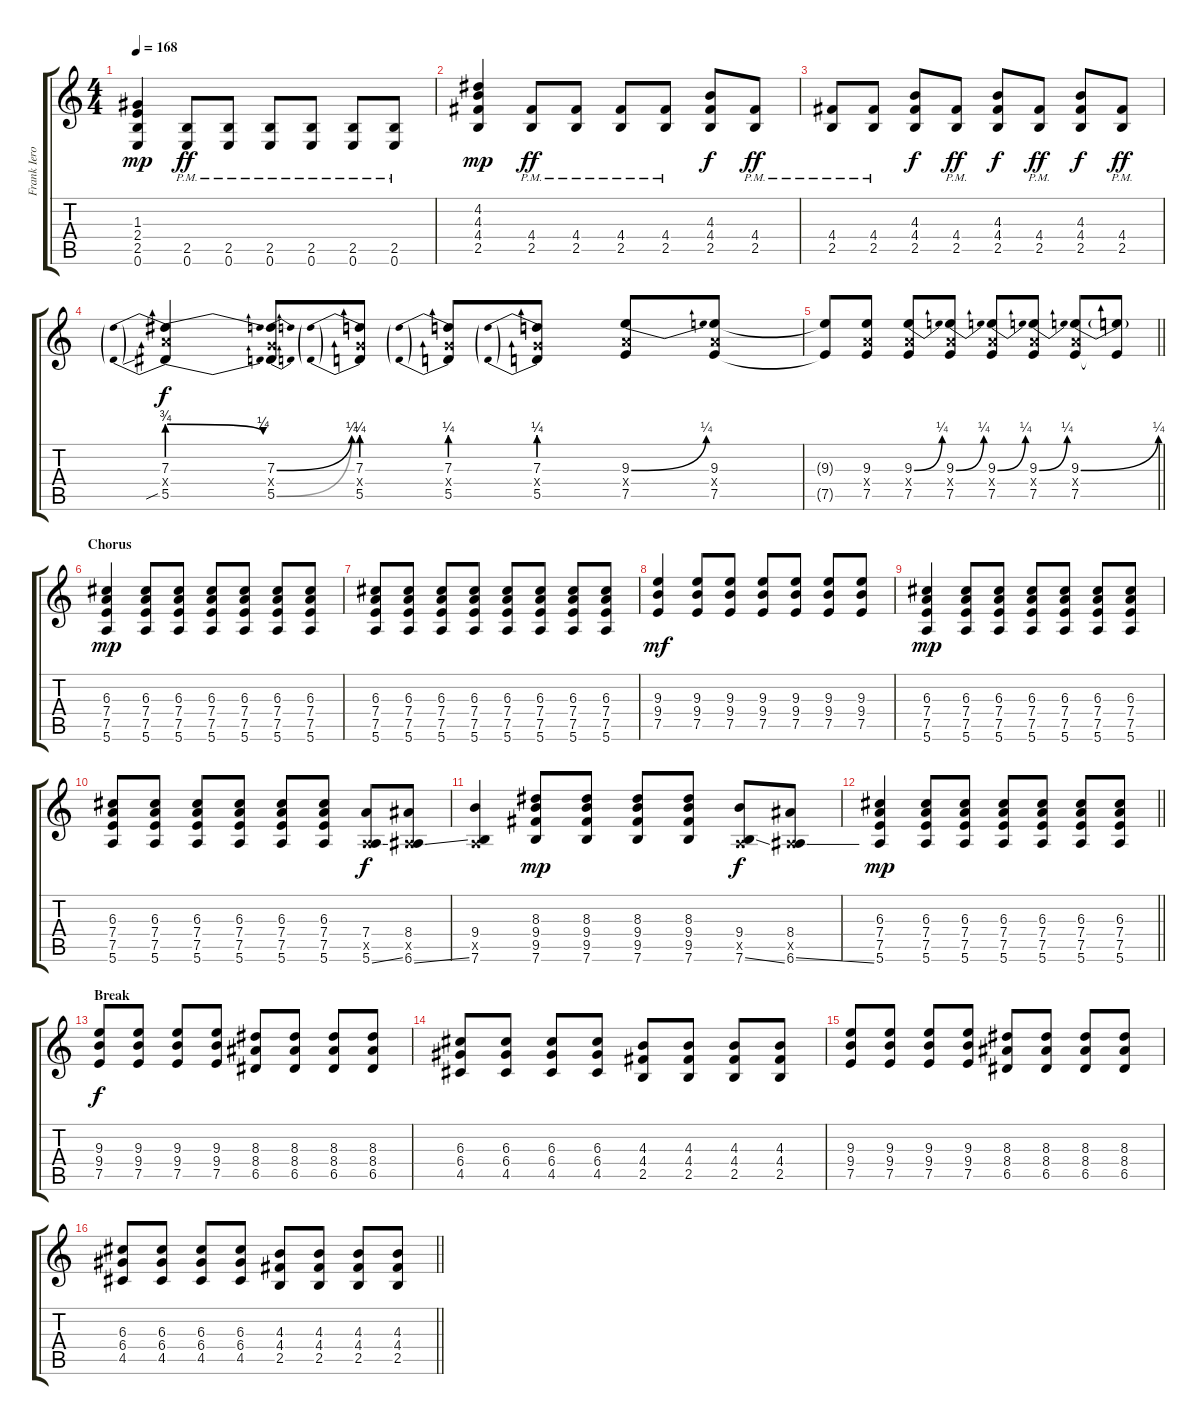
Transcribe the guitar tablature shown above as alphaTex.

\track ("Frank Iero" "Frank Iero") {instrument distortionguitar}
\staff {score tabs}
\tuning (E4 B3 G3 D3 A2 E2) {hide}
\ts (4 4)
\tempo 168
\clef g2
\ks c
(1.3 2.4 2.5 0.6).4{dy mp} (2.5{pm} 0.6{pm}).8{dy ff} (2.5{pm} 0.6{pm}).8 (2.5{pm} 0.6{pm}).8 (2.5{pm} 0.6{pm}).8 (2.5{pm} 0.6{pm}).8 (2.5{pm} 0.6{pm}).8 |
(4.2 4.3 4.4 2.5).4{dy mp} (4.4{pm} 2.5{pm}).8{dy ff} (4.4{pm} 2.5{pm}).8 (4.4{pm} 2.5{pm}).8 (4.4{pm} 2.5{pm}).8 (4.3 4.4 2.5).8{dy f} (4.4{pm} 2.5{pm}).8{dy ff} |
(4.4{pm} 2.5{pm}).8 (4.4{pm} 2.5{pm}).8 (4.3 4.4 2.5).8{dy f} (4.4{pm} 2.5{pm}).8{dy ff} (4.3 4.4 2.5).8{dy f} (4.4{pm} 2.5{pm}).8{dy ff} (4.3 4.4 2.5).8{dy f} (4.4{pm} 2.5{pm}).8{dy ff} |
(7.3{be (prebendrelease 0 3 60 1)} 7.4{x} 5.5{be (prebendrelease 0 3 60 1) sib}).4{dy f} (7.3{be (bend 0 0 60 1)} 5.4{x} 5.5{be (bend 0 0 60 1)}).8 (7.3{be (prebend 0 1 60 1)} 5.4{x} 5.5{be (prebend 0 1 60 1)}).8 (7.3{be (prebend 0 1 60 1)} 5.4{x} 5.5{be (prebend 0 1 60 1)}).8 (7.3{be (prebend 0 1 60 1)} 5.4{x} 5.5{be (prebend 0 1 60 1)}).8 (9.3{be (bend 0 0 60 1)} 7.4{x} 7.5).8 (9.3 7.4{x} 7.5).8 |
\barLineRight lightlight
(9.3{t} 7.5{t}).8 (9.3 7.4{x} 7.5).8 (9.3{be (bend 0 0 60 1)} 7.4{x} 7.5).8 (9.3{be (bend 0 0 60 1)} 7.4{x} 7.5).8 (9.3{be (bend 0 0 60 1)} 7.4{x} 7.5).8 (9.3{be (bend 0 0 60 1)} 7.4{x} 7.5).8 (9.3{be (bend 0 0 60 1)} 7.4{x} 7.5).8 (9.3{t} 7.5{t}).8 |
\section ("" "Chorus")
(6.3 7.4 7.5 5.6).4{dy mp} (6.3 7.4 7.5 5.6).8 (6.3 7.4 7.5 5.6).8 (6.3 7.4 7.5 5.6).8 (6.3 7.4 7.5 5.6).8 (6.3 7.4 7.5 5.6).8 (6.3 7.4 7.5 5.6).8 |
(6.3 7.4 7.5 5.6).8 (6.3 7.4 7.5 5.6).8 (6.3 7.4 7.5 5.6).8 (6.3 7.4 7.5 5.6).8 (6.3 7.4 7.5 5.6).8 (6.3 7.4 7.5 5.6).8 (6.3 7.4 7.5 5.6).8 (6.3 7.4 7.5 5.6).8 |
(9.3 9.4 7.5).4{dy mf} (9.3 9.4 7.5).8 (9.3 9.4 7.5).8 (9.3 9.4 7.5).8 (9.3 9.4 7.5).8 (9.3 9.4 7.5).8 (9.3 9.4 7.5).8 |
(6.3 7.4 7.5 5.6).4{dy mp} (6.3 7.4 7.5 5.6).8 (6.3 7.4 7.5 5.6).8 (6.3 7.4 7.5 5.6).8 (6.3 7.4 7.5 5.6).8 (6.3 7.4 7.5 5.6).8 (6.3 7.4 7.5 5.6).8 |
(6.3 7.4 7.5 5.6).8 (6.3 7.4 7.5 5.6).8 (6.3 7.4 7.5 5.6).8 (6.3 7.4 7.5 5.6).8 (6.3 7.4 7.5 5.6).8 (6.3 7.4 7.5 5.6).8 (7.4 0.5{x} 5.6{ss}).8{dy f} (8.4 0.5{x} 6.6{ss}).8 |
(9.4 0.5{x} 7.6).4 (8.3 9.4 9.5 7.6).8{dy mp} (8.3 9.4 9.5 7.6).8 (8.3 9.4 9.5 7.6).8 (8.3 9.4 9.5 7.6).8 (9.4 0.5{x} 7.6{ss}).8{dy f} (8.4 0.5{x} 6.6{ss}).8 |
\barLineRight lightlight
(6.3 7.4 7.5 5.6).4{dy mp} (6.3 7.4 7.5 5.6).8 (6.3 7.4 7.5 5.6).8 (6.3 7.4 7.5 5.6).8 (6.3 7.4 7.5 5.6).8 (6.3 7.4 7.5 5.6).8 (6.3 7.4 7.5 5.6).8 |
\section ("" "Break")
(9.3 9.4 7.5).8{dy f} (9.3 9.4 7.5).8 (9.3 9.4 7.5).8 (9.3 9.4 7.5).8 (8.3 8.4 6.5).8 (8.3 8.4 6.5).8 (8.3 8.4 6.5).8 (8.3 8.4 6.5).8 |
(6.3 6.4 4.5).8 (6.3 6.4 4.5).8 (6.3 6.4 4.5).8 (6.3 6.4 4.5).8 (4.3 4.4 2.5).8 (4.3 4.4 2.5).8 (4.3 4.4 2.5).8 (4.3 4.4 2.5).8 |
(9.3 9.4 7.5).8 (9.3 9.4 7.5).8 (9.3 9.4 7.5).8 (9.3 9.4 7.5).8 (8.3 8.4 6.5).8 (8.3 8.4 6.5).8 (8.3 8.4 6.5).8 (8.3 8.4 6.5).8 |
\barLineRight lightlight
(6.3 6.4 4.5).8 (6.3 6.4 4.5).8 (6.3 6.4 4.5).8 (6.3 6.4 4.5).8 (4.3 4.4 2.5).8 (4.3 4.4 2.5).8 (4.3 4.4 2.5).8 (4.3 4.4 2.5).8
